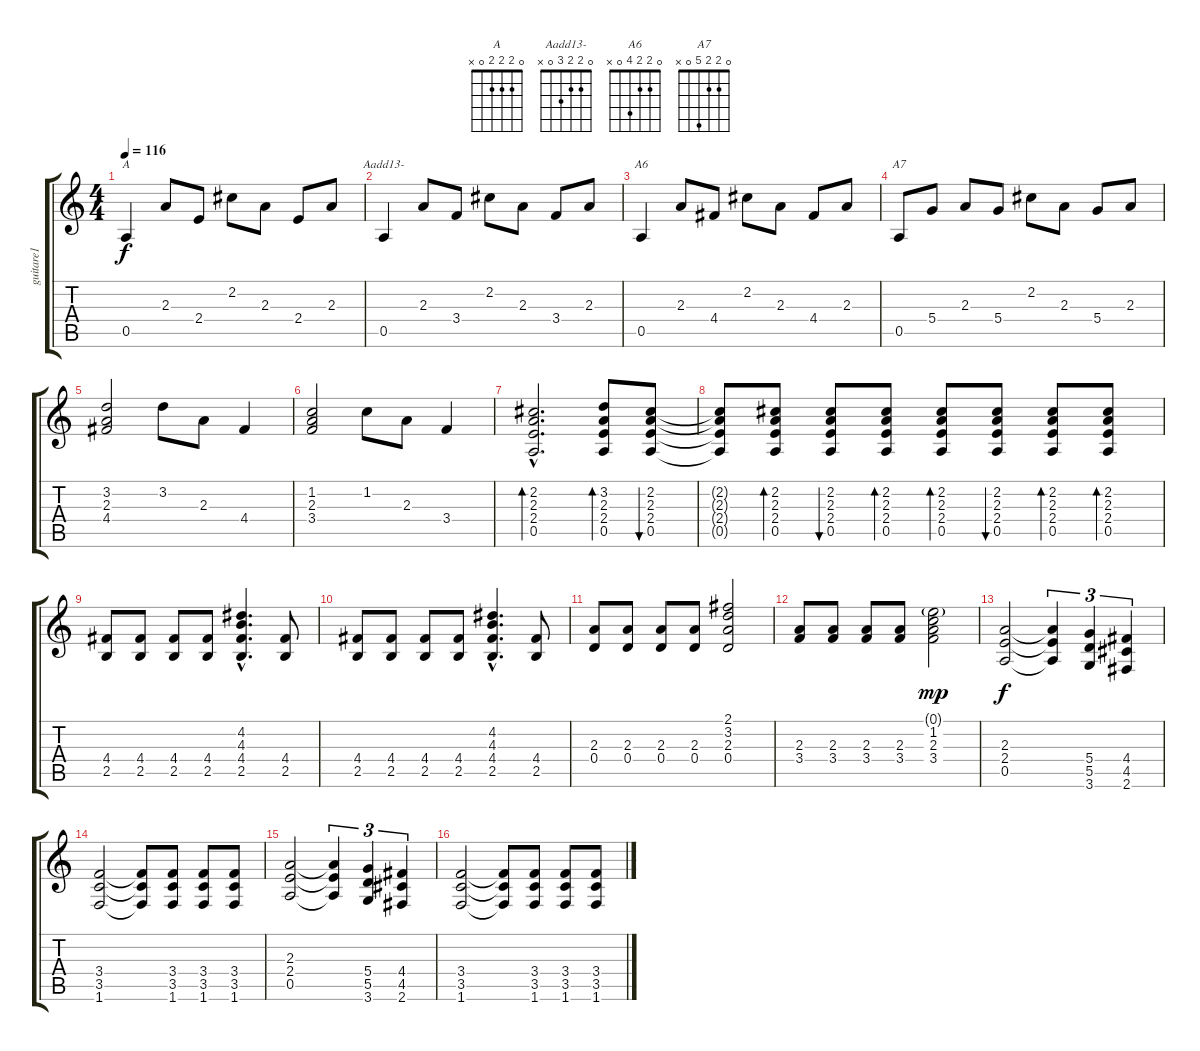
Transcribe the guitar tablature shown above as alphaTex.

\track ("guitare1" "guitare1") {instrument electricguitarclean}
\staff {score tabs}
\tuning (E4 B3 G3 D3 A2 E2) {hide}
\chord ("A" 0 2 2 2 0 x)
\chord ("Aadd13-" 0 2 2 3 0 x)
\chord ("A6" 0 2 2 4 0 x)
\chord ("A7" 0 2 2 5 0 x)
\ts (4 4)
\tempo 116
\clef g2
\ks c
0.5.4{ch "A" dy f} 2.3.8 2.4.8 2.2.8 2.3.8 2.4.8 2.3.8 |
0.5.4{ch "Aadd13-"} 2.3.8 3.4.8 2.2.8 2.3.8 3.4.8 2.3.8 |
0.5.4{ch "A6"} 2.3.8 4.4.8 2.2.8 2.3.8 4.4.8 2.3.8 |
0.5.8{ch "A7"} 5.4.8 2.3.8 5.4.8 2.2.8 2.3.8 5.4.8 2.3.8 |
(3.2 2.3 4.4).2 3.2.8 2.3.8 4.4.4 |
(1.2 2.3 3.4).2 1.2.8 2.3.8 3.4.4 |
(2.2{hac} 2.3{hac} 2.4{hac} 0.5{hac}).2{d bd 60} (3.2 2.3 2.4 0.5).8{bd 30} (2.2 2.3 2.4 0.5).8{bu 30} |
(2.2{t} 2.3{t} 2.4{t} 0.5{t}).8 (2.2 2.3 2.4 0.5).8{bd 60} (2.2 2.3 2.4 0.5).8{bu 60} (2.2 2.3 2.4 0.5).8{bd 60} (2.2 2.3 2.4 0.5).8{bd 60} (2.2 2.3 2.4 0.5).8{bu 60} (2.2 2.3 2.4 0.5).8{bd 60} (2.2 2.3 2.4 0.5).8{bd 60} |
(4.4 2.5).8 (4.4 2.5).8 (4.4 2.5).8 (4.4 2.5).8 (4.2{hac} 4.3{hac} 4.4{hac} 2.5{hac}).4{d} (4.4 2.5).8 |
(4.4 2.5).8 (4.4 2.5).8 (4.4 2.5).8 (4.4 2.5).8 (4.2{hac} 4.3{hac} 4.4{hac} 2.5{hac}).4{d} (4.4 2.5).8 |
(2.3 0.4).8 (2.3 0.4).8 (2.3 0.4).8 (2.3 0.4).8 (2.1 3.2 2.3 0.4).2 |
(2.3 3.4).8 (2.3 3.4).8 (2.3 3.4).8 (2.3 3.4).8 (0.1{g} 1.2 2.3 3.4).2{dy mp} |
(2.3 2.4 0.5).2{dy f} (2.3{t} 2.4{t} 0.5{t}).4{tu (3 2)} (5.4 5.5 3.6).4{tu (3 2)} (4.4 4.5 2.6).4{tu (3 2)} |
(3.4 3.5 1.6).2 (3.4{t} 3.5{t} 1.6{t}).8 (3.4 3.5 1.6).8 (3.4 3.5 1.6).8 (3.4 3.5 1.6).8 |
(2.3 2.4 0.5).2 (2.3{t} 2.4{t} 0.5{t}).4{tu (3 2)} (5.4 5.5 3.6).4{tu (3 2)} (4.4 4.5 2.6).4{tu (3 2)} |
(3.4 3.5 1.6).2 (3.4{t} 3.5{t} 1.6{t}).8 (3.4 3.5 1.6).8 (3.4 3.5 1.6).8 (3.4 3.5 1.6).8
